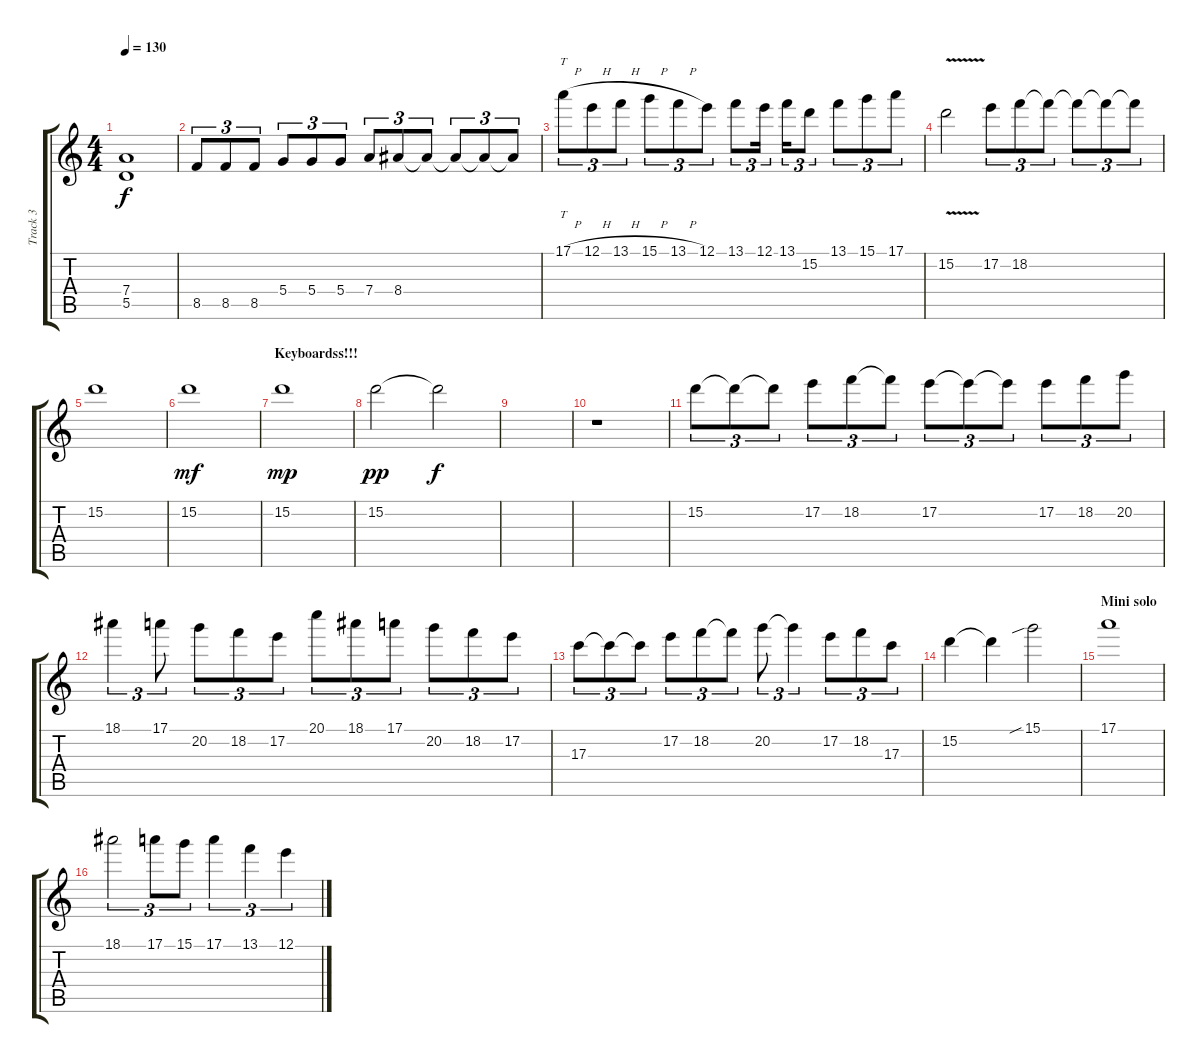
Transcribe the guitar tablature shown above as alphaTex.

\track ("Track 3" "Track 3") {instrument distortionguitar}
\staff {score tabs}
\tuning (E4 B3 G3 D3 A2 E2) {hide}
\ts (4 4)
\tempo 130
\clef g2
\ks c
(7.4 5.5).1{dy f} |
8.5.8{tu (3 2)} 8.5.8{tu (3 2)} 8.5.8{tu (3 2)} 5.4.8{tu (3 2)} 5.4.8{tu (3 2)} 5.4.8{tu (3 2)} 7.4.8{tu (3 2)} 8.4.8{tu (3 2)} 8.4{t}.8{tu (3 2)} 8.4{t}.8{tu (3 2)} 8.4{t}.8{tu (3 2)} 8.4{t}.8{tu (3 2)} |
17.1{h}.8{tt tu (3 2)} 12.1{h}.8{tu (3 2)} 13.1{h}.8{tu (3 2)} 15.1{h}.8{tu (3 2)} 13.1{h}.8{tu (3 2)} 12.1.8{tu (3 2)} 13.1.8{tu (3 2)} 12.1.16{tu (3 2)} 13.1.16{tu (3 2)} 15.2.8{tu (3 2)} 13.1.8{tu (3 2)} 15.1.8{tu (3 2)} 17.1.8{tu (3 2)} |
15.2{v}.2{instrument guitarharmonics} 17.2.8{tu (3 2) instrument distortionguitar} 18.2.8{tu (3 2)} 18.2{t}.8{tu (3 2)} 18.2{t}.8{tu (3 2)} 18.2{t}.8{tu (3 2)} 18.2{t}.8{tu (3 2)} |
15.2.1 |
15.2.1{dy mf} |
\section ("" "Keyboardss!!!")
15.2.1{dy mp} |
15.2.2{dy pp} 15.2{t}.2{dy f} |
|
r.1{instrument acousticguitarsteel} |
15.2.8{tu (3 2)} 15.2{t}.8{tu (3 2)} 15.2{t}.8{tu (3 2)} 17.2.8{tu (3 2)} 18.2.8{tu (3 2)} 18.2{t}.8{tu (3 2)} 17.2.8{tu (3 2)} 17.2{t}.8{tu (3 2)} 17.2{t}.8{tu (3 2)} 17.2.8{tu (3 2)} 18.2.8{tu (3 2)} 20.2.8{tu (3 2)} |
18.1.4{tu (3 2)} 17.1.8{tu (3 2)} 20.2.8{tu (3 2)} 18.2.8{tu (3 2)} 17.2.8{tu (3 2)} 20.1.8{tu (3 2)} 18.1.8{tu (3 2)} 17.1.8{tu (3 2)} 20.2.8{tu (3 2)} 18.2.8{tu (3 2)} 17.2.8{tu (3 2)} |
17.3.8{tu (3 2)} 17.3{t}.8{tu (3 2)} 17.3{t}.8{tu (3 2)} 17.2.8{tu (3 2)} 18.2.8{tu (3 2)} 18.2{t}.8{tu (3 2)} 20.2.8{tu (3 2)} 20.2{t}.4{tu (3 2)} 17.2.8{tu (3 2)} 18.2.8{tu (3 2)} 17.3.8{tu (3 2)} |
15.2.4 15.2{t}.4{instrument distortionguitar} 15.1{sib}.2 |
\section ("" "Mini solo ")
17.1.1 |
18.1.2{tu (3 2)} 17.1.8{tu (3 2)} 15.1.8{tu (3 2)} 17.1.4{tu (3 2)} 13.1.4{tu (3 2)} 12.1.4{tu (3 2)}
